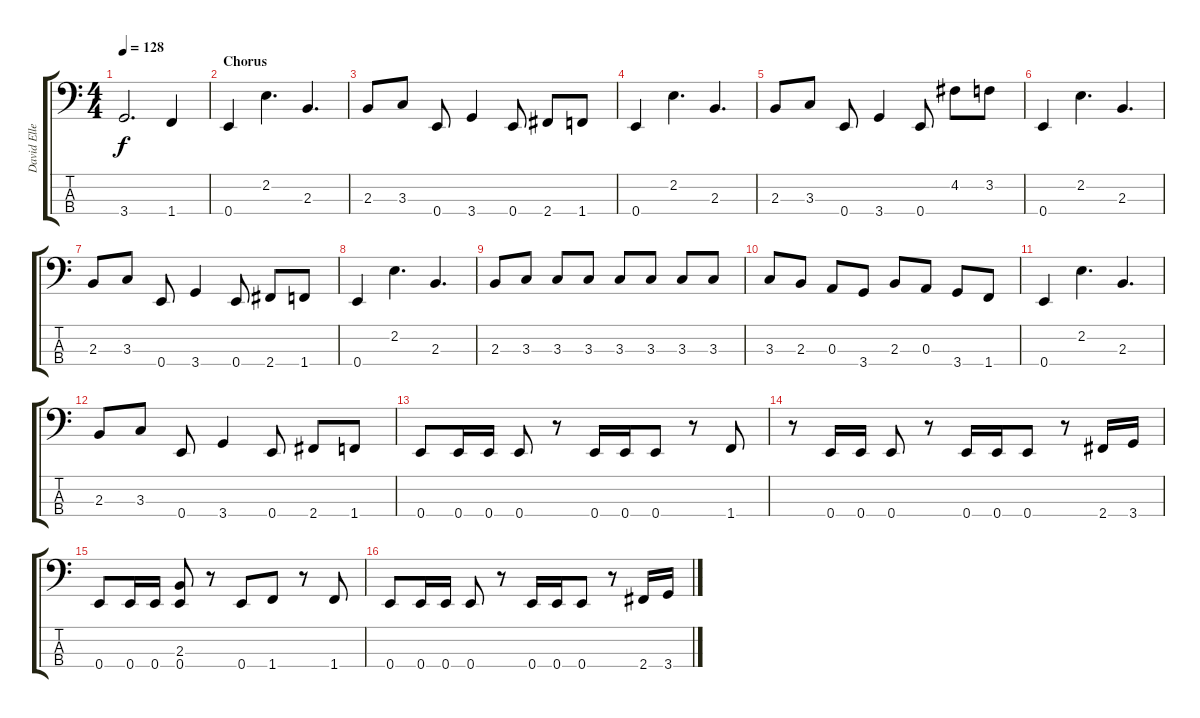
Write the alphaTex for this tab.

\track ("David Ellefson" "David Elle") {instrument electricbasspick}
\staff {score tabs}
\tuning (G2 D2 A1 E1) {hide}
\ts (4 4)
\tempo 128
\clef f4
\ks c
3.4{t}.2{d dy f} 1.4.4 |
\section ("" "Chorus")
0.4.4 2.2.4{d} 2.3.4{d} |
2.3.8 3.3.8 0.4.8 3.4.4 0.4.8 2.4.8 1.4.8 |
0.4.4 2.2.4{d} 2.3.4{d} |
2.3.8 3.3.8 0.4.8 3.4.4 0.4.8 4.2.8 3.2.8 |
0.4.4 2.2.4{d} 2.3.4{d} |
2.3.8 3.3.8 0.4.8 3.4.4 0.4.8 2.4.8 1.4.8 |
0.4.4 2.2.4{d} 2.3.4{d} |
2.3.8 3.3.8 3.3.8 3.3.8 3.3.8 3.3.8 3.3.8 3.3.8 |
3.3.8 2.3.8 0.3.8 3.4.8 2.3.8 0.3.8 3.4.8 1.4.8 |
0.4.4 2.2.4{d} 2.3.4{d} |
2.3.8 3.3.8 0.4.8 3.4.4 0.4.8 2.4.8 1.4.8 |
0.4.8 0.4.16 0.4.16 0.4.8 r.8 0.4.16 0.4.16 0.4.8 r.8 1.4.8 |
r.8 0.4.16 0.4.16 0.4.8 r.8 0.4.16 0.4.16 0.4.8 r.8 2.4.16 3.4.16 |
0.4.8 0.4.16 0.4.16 (2.3 0.4).8 r.8 0.4.8 1.4.8 r.8 1.4.8 |
0.4.8 0.4.16 0.4.16 0.4.8 r.8 0.4.16 0.4.16 0.4.8 r.8 2.4.16 3.4.16
